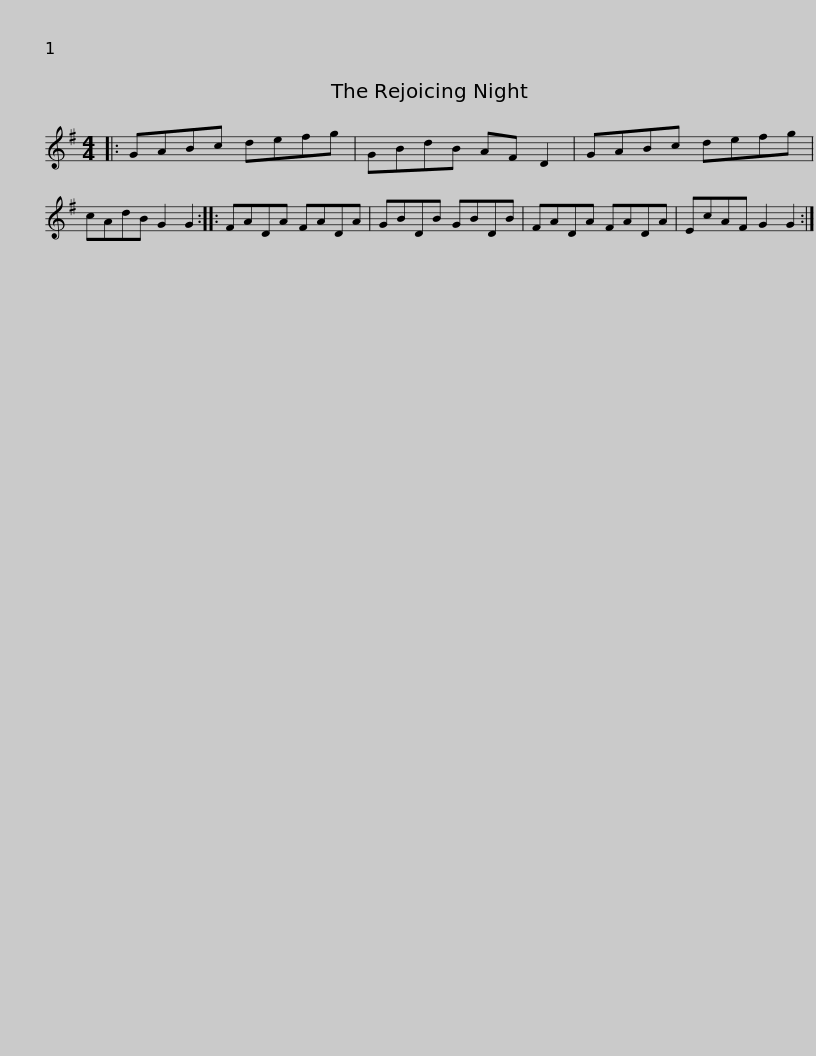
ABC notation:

X:1
L:1/8
M:4/4
I:linebreak $
K:G
V:1 treble
V:1
|: GABc defg | GBdB AF D2 | GABc defg | cAdB G2 G2 :: FADA FADA |$ %5
 GBDB GBDB | FADA FADA | EcAF G2 G2 :| %8
